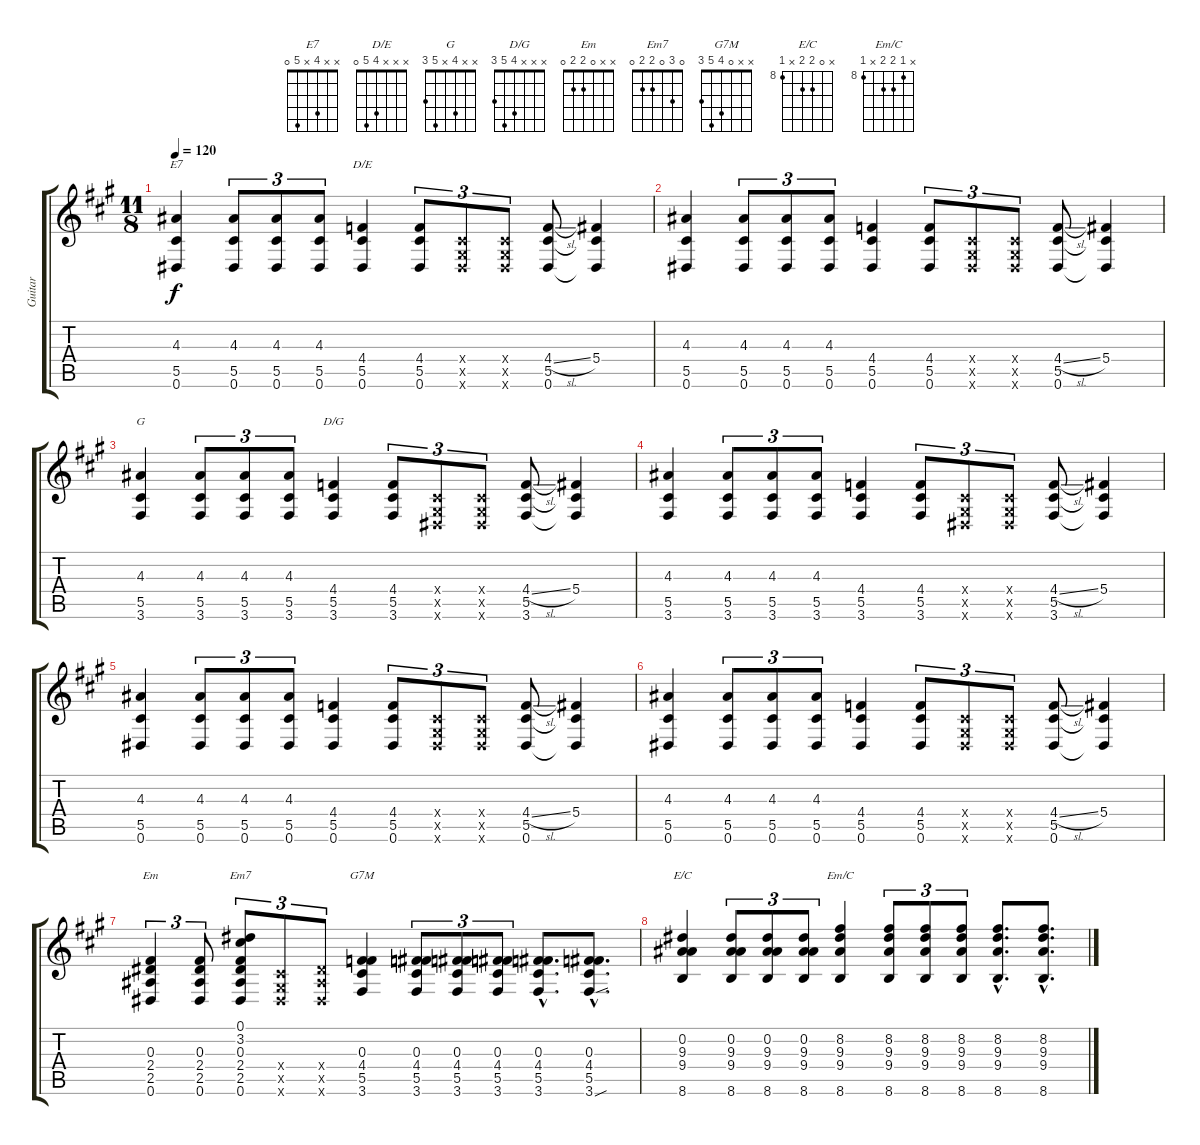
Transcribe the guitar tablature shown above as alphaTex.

\track ("Guitar" "Guitar") {instrument electricguitarclean}
\staff {score tabs}
\tuning (Eb4 Bb3 Gb3 Db3 Ab2 Eb2) {hide}
\chord ("E7" x x 4 x 5 0)
\chord ("D/E" x x x 4 5 0)
\chord ("G" x x 4 x 5 3)
\chord ("D/G" x x x 4 5 3)
\chord ("Em" x x 0 2 2 0)
\chord ("Em7" 0 3 0 2 2 0)
\chord ("G7M" x x 0 4 5 3)
\chord ("E/C" x 0 9 9 x 8) {firstfret 8}
\chord ("Em/C" x 8 9 9 x 8) {firstfret 8}
\ts (11 8)
\tempo 120
\clef g2
\ks a
(4.3 5.5 0.6).4{ch "E7" dy f} (4.3 5.5 0.6).8{tu (3 2)} (4.3 5.5 0.6).8{tu (3 2)} (4.3 5.5 0.6).8{tu (3 2)} (4.4 5.5 0.6).4{ch "D/E"} (4.4 5.5 0.6).8{tu (3 2)} (0.4{x} 0.5{x} 0.6{x}).8{tu (3 2)} (0.4{x} 0.5{x} 0.6{x}).8{tu (3 2)} (4.4{sl} 5.5 0.6).8 (5.4 5.5{t} 0.6{t}).4 |
(4.3 5.5 0.6).4 (4.3 5.5 0.6).8{tu (3 2)} (4.3 5.5 0.6).8{tu (3 2)} (4.3 5.5 0.6).8{tu (3 2)} (4.4 5.5 0.6).4 (4.4 5.5 0.6).8{tu (3 2)} (0.4{x} 0.5{x} 0.6{x}).8{tu (3 2)} (0.4{x} 0.5{x} 0.6{x}).8{tu (3 2)} (4.4{sl} 5.5 0.6).8 (5.4 5.5{t} 0.6{t}).4 |
(4.3 5.5 3.6).4{ch "G"} (4.3 5.5 3.6).8{tu (3 2)} (4.3 5.5 3.6).8{tu (3 2)} (4.3 5.5 3.6).8{tu (3 2)} (4.4 5.5 3.6).4{ch "D/G"} (4.4 5.5 3.6).8{tu (3 2)} (0.4{x} 0.5{x} 0.6{x}).8{tu (3 2)} (0.4{x} 0.5{x} 0.6{x}).8{tu (3 2)} (4.4{sl} 5.5 3.6).8 (5.4 5.5{t} 3.6{t}).4 |
(4.3 5.5 3.6).4 (4.3 5.5 3.6).8{tu (3 2)} (4.3 5.5 3.6).8{tu (3 2)} (4.3 5.5 3.6).8{tu (3 2)} (4.4 5.5 3.6).4 (4.4 5.5 3.6).8{tu (3 2)} (0.4{x} 0.5{x} 0.6{x}).8{tu (3 2)} (0.4{x} 0.5{x} 0.6{x}).8{tu (3 2)} (4.4{sl} 5.5 3.6).8 (5.4 5.5{t} 3.6{t}).4 |
(4.3 5.5 0.6).4 (4.3 5.5 0.6).8{tu (3 2)} (4.3 5.5 0.6).8{tu (3 2)} (4.3 5.5 0.6).8{tu (3 2)} (4.4 5.5 0.6).4 (4.4 5.5 0.6).8{tu (3 2)} (0.4{x} 0.5{x} 0.6{x}).8{tu (3 2)} (0.4{x} 0.5{x} 0.6{x}).8{tu (3 2)} (4.4{sl} 5.5 0.6).8 (5.4 5.5{t} 0.6{t}).4 |
(4.3 5.5 0.6).4 (4.3 5.5 0.6).8{tu (3 2)} (4.3 5.5 0.6).8{tu (3 2)} (4.3 5.5 0.6).8{tu (3 2)} (4.4 5.5 0.6).4 (4.4 5.5 0.6).8{tu (3 2)} (0.4{x} 0.5{x} 0.6{x}).8{tu (3 2)} (0.4{x} 0.5{x} 0.6{x}).8{tu (3 2)} (4.4{sl} 5.5 0.6).8 (5.4 5.5{t} 0.6{t}).4 |
(0.3 2.4 2.5 0.6).4{tu (3 2) ch "Em"} (0.3 2.4 2.5 0.6).8{tu (3 2)} (0.1 3.2 0.3 2.4 2.5 0.6).8{tu (3 2) ch "Em7"} (0.4{x} 0.5{x} 0.6{x}).8{tu (3 2)} (2.4{x} 2.5{x} 0.6{x}).8{tu (3 2)} (0.3 4.4 5.5 3.6).4{ch "G7M"} (0.3 4.4 5.5 3.6).8{tu (3 2)} (0.3 4.4 5.5 3.6).8{tu (3 2)} (0.3 4.4 5.5 3.6).8{tu (3 2)} (0.3{hac} 4.4{hac} 5.5{hac} 3.6{hac}).8{d} (0.3{hac} 4.4{hac} 5.5{hac} 3.6{sou hac}).8{d} |
(0.2 9.3 9.4 8.6).4{ch "E/C"} (0.2 9.3 9.4 8.6).8{tu (3 2)} (0.2 9.3 9.4 8.6).8{tu (3 2)} (0.2 9.3 9.4 8.6).8{tu (3 2)} (8.2 9.3 9.4 8.6).4{ch "Em/C"} (8.2 9.3 9.4 8.6).8{tu (3 2)} (8.2 9.3 9.4 8.6).8{tu (3 2)} (8.2 9.3 9.4 8.6).8{tu (3 2)} (8.2{hac} 9.3{hac} 9.4{hac} 8.6{hac}).8{d} (8.2{hac} 9.3{hac} 9.4{hac} 8.6{hac}).8{d}
